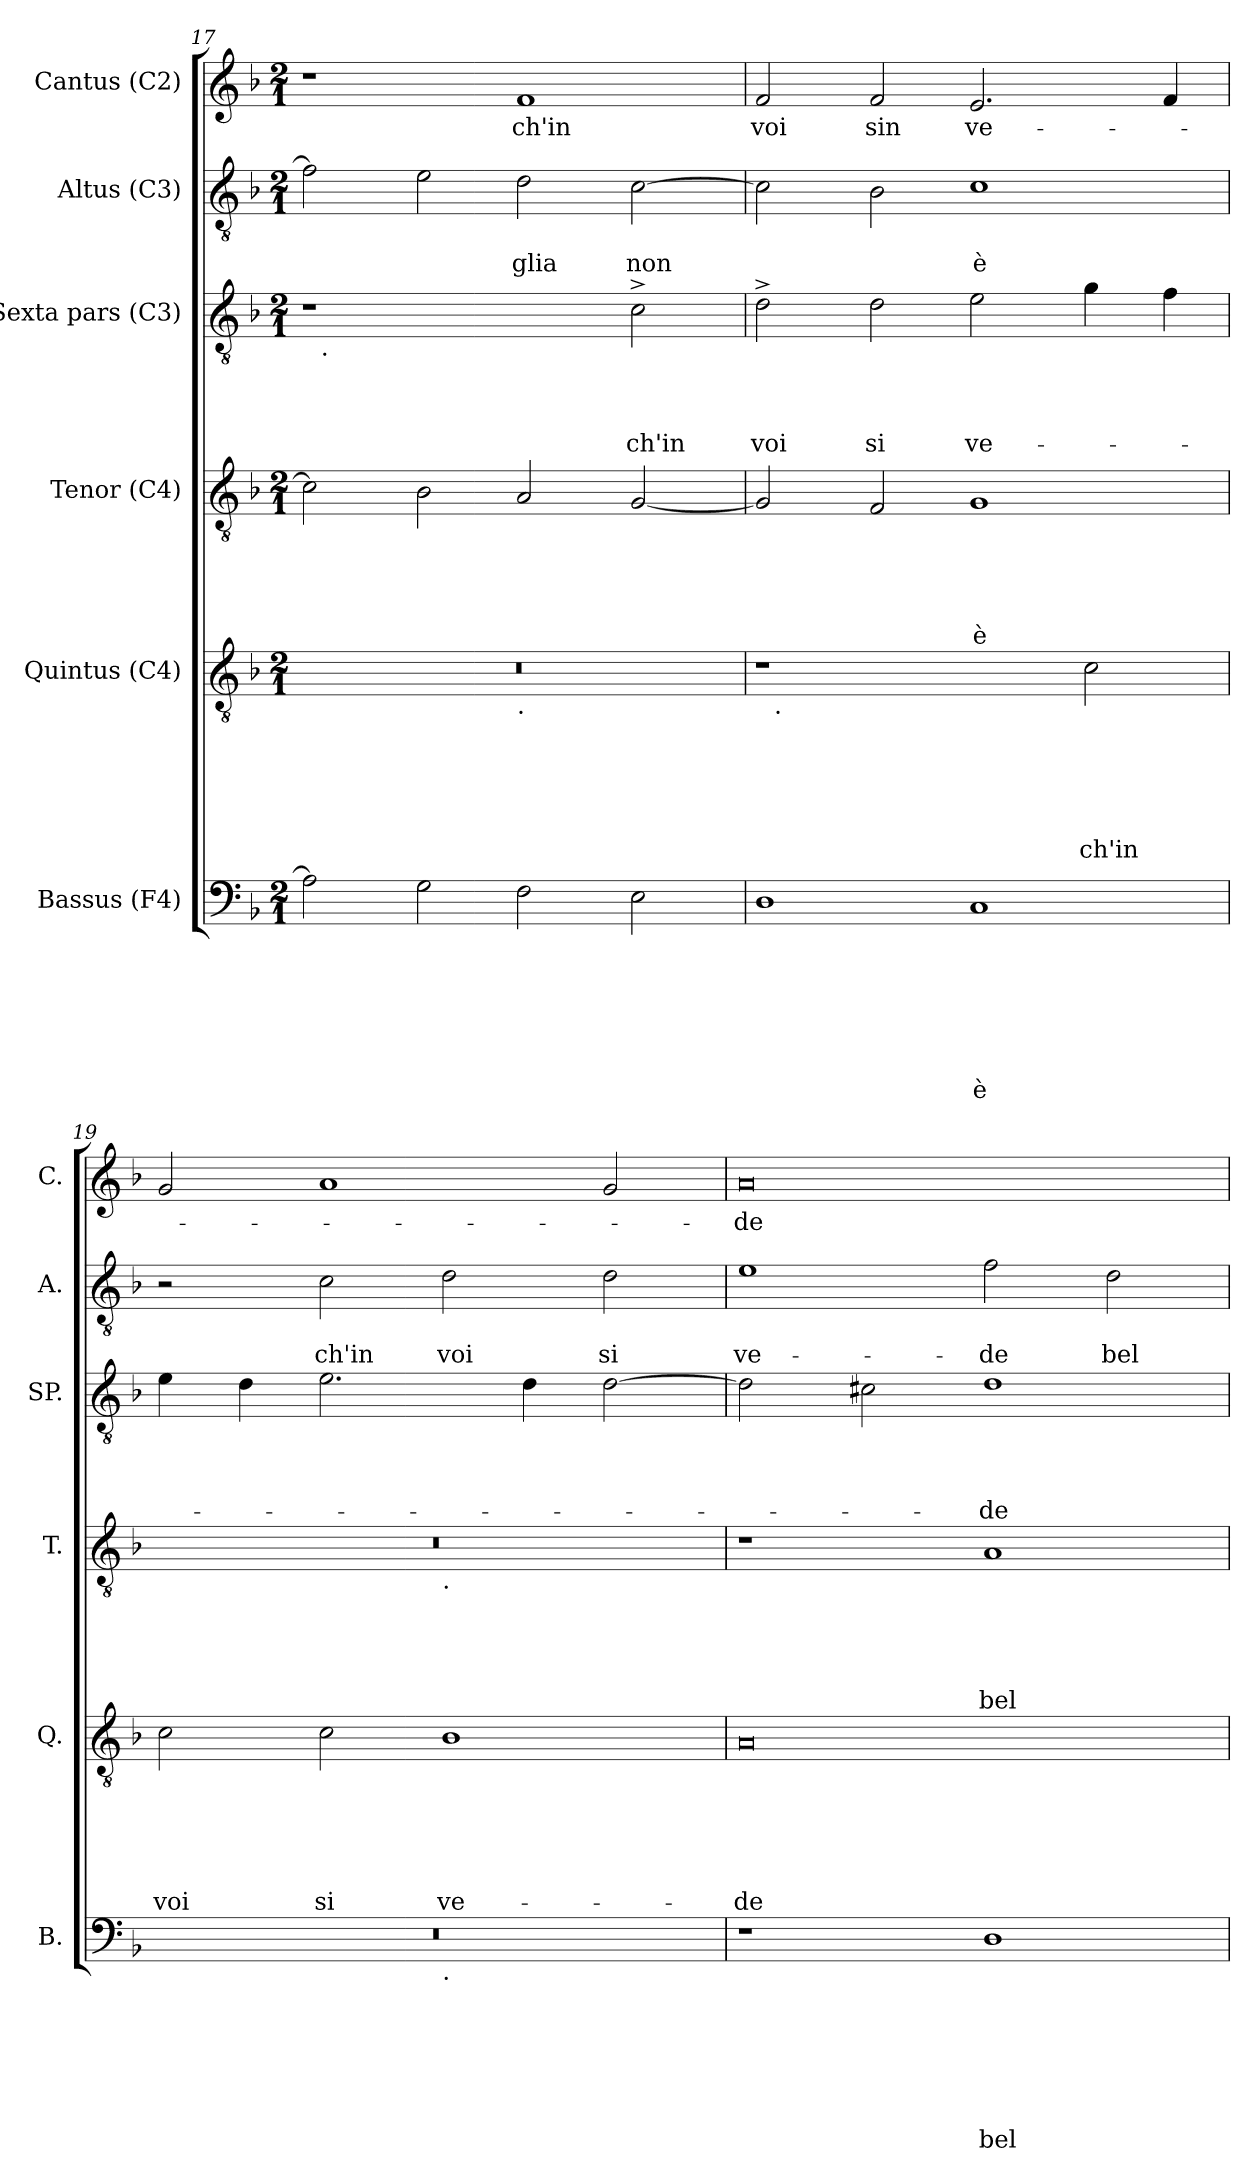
**kern	**text	**text	**text	**text	**text	**text	**text	**kern	**text	**text	**text	**text	**text	**text	**kern	**text	**text	**text	**text	**text	**kern	**text	**text	**text	**text	**kern	**text	**text	**kern	**text
*part6	*part6	*part6	*part6	*part6	*part6	*part6	*part6	*part5	*part5	*part5	*part5	*part5	*part5	*part5	*part4	*part4	*part4	*part4	*part4	*part4	*part3	*part3	*part3	*part3	*part3	*part2	*part2	*part2	*part1	*part1
*staff6	*staff6	*staff6	*staff6	*staff6	*staff6	*staff6	*staff6	*staff5	*staff5	*staff5	*staff5	*staff5	*staff5	*staff5	*staff4	*staff4	*staff4	*staff4	*staff4	*staff4	*staff3	*staff3	*staff3	*staff3	*staff3	*staff2	*staff2	*staff2	*staff1	*staff1
*I"Bassus (F4)	*	*	*	*	*	*	*	*I"Quintus (C4)	*	*	*	*	*	*	*I"Tenor (C4)	*	*	*	*	*	*I"Sexta pars (C3)	*	*	*	*	*I"Altus (C3)	*	*	*I"Cantus (C2)	*
*I'B.	*	*	*	*	*	*	*	*I'Q.	*	*	*	*	*	*	*I'T.	*	*	*	*	*	*I'SP.	*	*	*	*	*I'A.	*	*	*I'C.	*
*clefF4	*	*	*	*	*	*	*	*clefGv2	*	*	*	*	*	*	*clefGv2	*	*	*	*	*	*clefGv2	*	*	*	*	*clefGv2	*	*	*clefG2	*
*k[b-]	*	*	*	*	*	*	*	*k[b-]	*	*	*	*	*	*	*k[b-]	*	*	*	*	*	*k[b-]	*	*	*	*	*k[b-]	*	*	*k[b-]	*
*F:	*	*	*	*	*	*	*	*F:	*	*	*	*	*	*	*F:	*	*	*	*	*	*F:	*	*	*	*	*F:	*	*	*F:	*
*M2/1	*	*	*	*	*	*	*	*M2/1	*	*	*	*	*	*	*M2/1	*	*	*	*	*	*M2/1	*	*	*	*	*M2/1	*	*	*M2/1	*
=17	=17	=17	=17	=17	=17	=17	=17	=17	=17	=17	=17	=17	=17	=17	=17	=17	=17	=17	=17	=17	=17	=17	=17	=17	=17	=17	=17	=17	=17	=17
*	*	*	*	*	*	*	*	*^	*	*	*	*	*	*	*	*	*	*	*	*	*^	*	*	*	*	*	*	*	*	*
2A\]	.	.	.	.	.	.	.	0r	1ryy	.	.	.	.	.	.	2c\]	.	.	.	.	.	1r	32ryy	.	.	.	.	2f\]	.	.	1r	.
!	!	!	!	!	!	!	!	!	!	!	!	!	!	!	!	!	!	!	!	!	!	!	!LO:TX:b:t=.	!	!	!	!	!	!	!	!	!
.	.	.	.	.	.	.	.	.	.	.	.	.	.	.	.	.	.	.	.	.	.	.	1ryy	.	.	.	.	.	.	.	.	.
2G\	.	.	.	.	.	.	.	.	.	.	.	.	.	.	.	2B-\	.	.	.	.	.	.	.	.	.	.	.	2e\	.	.	.	.
!	!	!	!	!	!	!	!	!	!LO:TX:b:t=.	!	!	!	!	!	!	!	!	!	!	!	!	!	!	!	!	!	!	!	!	!	!	!
!	!	!	!	!	!	!	!	!	!	!	!	!	!	!	!	!	!	!	!	!	!	!	!	!	!	!	!	!	!	!LO:LY:b	!	!LO:LY:b
2F\	.	.	.	.	.	.	.	.	1ryy	.	.	.	.	.	.	2A/	.	.	.	.	.	2ryy	.	.	.	.	.	2d\	.	-glia	1f	-ch'in
.	.	.	.	.	.	.	.	.	.	.	.	.	.	.	.	.	.	.	.	.	.	.	2ryy	.	.	.	.	.	.	.	.	.
!	!	!	!	!	!	!	!	!	!	!	!	!	!	!	!	!	!	!	!	!	!	!	!	!	!	!	!LO:LY:b	!	!	!LO:LY:b	!	!
2E\	.	.	.	.	.	.	.	.	.	.	.	.	.	.	.	[<2G/	.	.	.	.	.	2c^>\	.	.	.	.	ch'in	[>2c\	.	non	.	.
.	.	.	.	.	.	.	.	.	.	.	.	.	.	.	.	.	.	.	.	.	.	.	4...ryy	.	.	.	.	.	.	.	.	.
=18	=18	=18	=18	=18	=18	=18	=18	=18	=18	=18	=18	=18	=18	=18	=18	=18	=18	=18	=18	=18	=18	=18	=18	=18	=18	=18	=18	=18	=18	=18	=18	=18
!	!	!	!	!	!	!	!	!	!	!	!	!	!	!	!	!	!	!	!	!	!	!	!	!	!	!	!LO:LY:b	!	!	!	!	!LO:LY:b
*	*	*	*	*	*	*	*	*	*	*	*	*	*	*	*	*	*	*	*	*	*	*v	*v	*	*	*	*	*	*	*	*	*
1D	.	.	.	.	.	.	.	1r	32ryy	.	.	.	.	.	.	2G/]	.	.	.	.	.	2d^>\	.	.	.	voi	2c\]	.	.	2f/	voi
!	!	!	!	!	!	!	!	!	!LO:TX:b:t=.	!	!	!	!	!	!	!	!	!	!	!	!	!	!	!	!	!	!	!	!	!	!
.	.	.	.	.	.	.	.	.	1ryy	.	.	.	.	.	.	.	.	.	.	.	.	.	.	.	.	.	.	.	.	.	.
!	!	!	!	!	!	!	!	!	!	!	!	!	!	!	!	!	!	!	!	!	!	!	!	!	!	!LO:LY:b	!	!	!	!	!LO:LY:b
.	.	.	.	.	.	.	.	.	.	.	.	.	.	.	.	2F/	.	.	.	.	.	2d\	.	.	.	si	2B-\	.	.	2f/	sin
!	!	!	!	!	!	!	!LO:LY:b:rj	!	!	!	!	!	!	!	!	!	!	!	!	!	!LO:LY:b:rj	!	!	!	!	!LO:LY:b	!	!	!LO:LY:b:rj	!	!LO:LY:b
1C	.	.	.	.	.	.	è	2ryy	.	.	.	.	.	.	.	1G	.	.	.	.	è	2e\	.	.	.	ve-	1c	.	è	2.e/	ve-
.	.	.	.	.	.	.	.	.	2ryy	.	.	.	.	.	.	.	.	.	.	.	.	.	.	.	.	.	.	.	.	.	.
!	!	!	!	!	!	!	!	!	!	!	!	!	!	!	!LO:LY:b	!	!	!	!	!	!	!	!	!	!	!	!	!	!	!	!
.	.	.	.	.	.	.	.	2c\	.	.	.	.	.	.	ch'in	.	.	.	.	.	.	4g\	.	.	.	.	.	.	.	.	.
.	.	.	.	.	.	.	.	.	4...ryy	.	.	.	.	.	.	.	.	.	.	.	.	.	.	.	.	.	.	.	.	.	.
.	.	.	.	.	.	.	.	.	.	.	.	.	.	.	.	.	.	.	.	.	.	4f\	.	.	.	.	.	.	.	4f/	.
=19	=19	=19	=19	=19	=19	=19	=19	=19	=19	=19	=19	=19	=19	=19	=19	=19	=19	=19	=19	=19	=19	=19	=19	=19	=19	=19	=19	=19	=19	=19	=19
!	!	!	!	!	!	!	!	!	!	!	!	!	!	!	!LO:LY:b	!	!	!	!	!	!	!	!	!	!	!	!	!	!	!	!
*^	*	*	*	*	*	*	*	*v	*v	*	*	*	*	*	*	*^	*	*	*	*	*	*	*	*	*	*	*	*	*	*	*
0r	1ryy	.	.	.	.	.	.	.	2c\	.	.	.	.	.	voi	0r	1ryy	.	.	.	.	.	4e\	.	.	.	.	2r	.	.	2g/	.
.	.	.	.	.	.	.	.	.	.	.	.	.	.	.	.	.	.	.	.	.	.	.	4d\	.	.	.	.	.	.	.	.	.
!	!	!	!	!	!	!	!	!	!	!	!	!	!	!	!LO:LY:b	!	!	!	!	!	!	!	!	!	!	!	!	!	!	!LO:LY:b	!	!
.	.	.	.	.	.	.	.	.	2c\	.	.	.	.	.	si	.	.	.	.	.	.	.	2.e\	.	.	.	.	2c\	.	ch'in	1a	.
!	!	!	!	!	!	!	!	!	!	!	!	!	!	!	!	!	!LO:TX:b:t=.	!	!	!	!	!	!	!	!	!	!	!	!	!	!	!
!	!LO:TX:b:t=.	!	!	!	!	!	!	!	!	!	!	!	!	!	!	!	!	!	!	!	!	!	!	!	!	!	!	!	!	!	!	!
!	!	!	!	!	!	!	!	!	!	!	!	!	!	!	!LO:LY:b	!	!	!	!	!	!	!	!	!	!	!	!	!	!	!LO:LY:b	!	!
.	1ryy	.	.	.	.	.	.	.	1B-	.	.	.	.	.	ve-	.	1ryy	.	.	.	.	.	.	.	.	.	.	2d\	.	voi	.	.
.	.	.	.	.	.	.	.	.	.	.	.	.	.	.	.	.	.	.	.	.	.	.	4d\	.	.	.	.	.	.	.	.	.
!	!	!	!	!	!	!	!	!	!	!	!	!	!	!	!	!	!	!	!	!	!	!	!	!	!	!	!	!	!	!LO:LY:b	!	!
.	.	.	.	.	.	.	.	.	.	.	.	.	.	.	.	.	.	.	.	.	.	.	[>2d\	.	.	.	.	2d\	.	si	2g/	.
=20	=20	=20	=20	=20	=20	=20	=20	=20	=20	=20	=20	=20	=20	=20	=20	=20	=20	=20	=20	=20	=20	=20	=20	=20	=20	=20	=20	=20	=20	=20	=20	=20
!	!	!	!	!	!	!	!	!	!	!	!	!	!	!	!LO:LY:b:rj	!	!	!	!	!	!	!	!	!	!	!	!	!	!	!LO:LY:b	!	!LO:LY:b:rj
*v	*v	*	*	*	*	*	*	*	*	*	*	*	*	*	*	*v	*v	*	*	*	*	*	*	*	*	*	*	*	*	*	*	*
1r	.	.	.	.	.	.	.	0A	.	.	.	.	.	-de	1r	.	.	.	.	.	2d\]	.	.	.	.	1e	.	ve-	0a	-de
.	.	.	.	.	.	.	.	.	.	.	.	.	.	.	.	.	.	.	.	.	2c#\	.	.	.	.	.	.	.	.	.
!	!	!	!	!	!	!	!LO:LY:b	!	!	!	!	!	!	!	!	!	!	!	!	!LO:LY:b	!	!	!	!	!LO:LY:b	!	!	!LO:LY:b	!	!
1D	.	.	.	.	.	.	bel-	.	.	.	.	.	.	.	1A	.	.	.	.	bel-	1d	.	.	.	-de	2f\	.	-de	.	.
!	!	!	!	!	!	!	!	!	!	!	!	!	!	!	!	!	!	!	!	!	!	!	!	!	!	!	!	!LO:LY:b	!	!
.	.	.	.	.	.	.	.	.	.	.	.	.	.	.	.	.	.	.	.	.	.	.	.	.	.	2d\	.	bel-	.	.
=	=	=	=	=	=	=	=	=	=	=	=	=	=	=	=	=	=	=	=	=	=	=	=	=	=	=	=	=	=	=
*-	*-	*-	*-	*-	*-	*-	*-	*-	*-	*-	*-	*-	*-	*-	*-	*-	*-	*-	*-	*-	*-	*-	*-	*-	*-	*-	*-	*-	*-	*-
